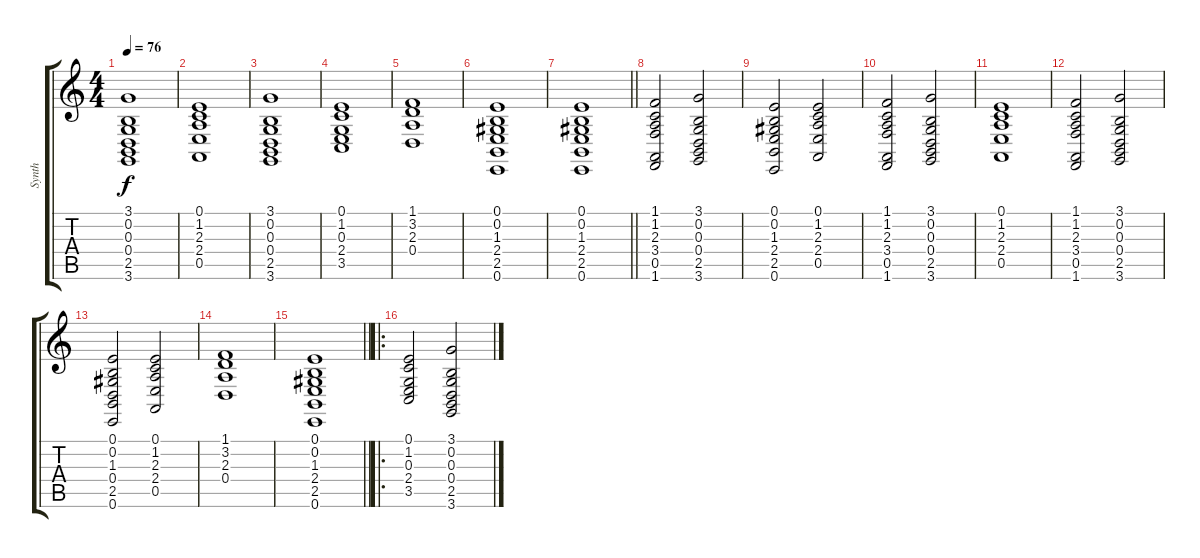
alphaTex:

\track ("Synth" "Synth") {instrument fx7echoes}
\staff {score tabs}
\tuning (E4 B3 G3 D3 A2 E2) {hide}
\ts (4 4)
\tempo 76
\clef g2
\ks c
(3.1 0.2 0.3 0.4 2.5 3.6).1{dy f} |
(0.1 1.2 2.3 2.4 0.5).1 |
(3.1 0.2 0.3 0.4 2.5 3.6).1 |
(0.1 1.2 0.3 2.4 3.5).1 |
(1.1 3.2 2.3 0.4).1 |
(0.1 0.2 1.3 2.4 2.5 0.6).1 |
\barLineRight lightlight
(0.1 0.2 1.3 2.4 2.5 0.6).1 |
(1.1 1.2 2.3 3.4 0.5 1.6).2 (3.1 0.2 0.3 0.4 2.5 3.6).2 |
(0.1 0.2 1.3 2.4 2.5 0.6).2 (0.1 1.2 2.3 2.4 0.5).2 |
(1.1 1.2 2.3 3.4 0.5 1.6).2 (3.1 0.2 0.3 0.4 2.5 3.6).2 |
(0.1 1.2 2.3 2.4 0.5).1 |
(1.1 1.2 2.3 3.4 0.5 1.6).2 (3.1 0.2 0.3 0.4 2.5 3.6).2 |
(0.1 0.2 1.3 0.4 2.5 0.6).2 (0.1 1.2 2.3 2.4 0.5).2 |
(1.1 3.2 2.3 0.4).1 |
\barLineRight lightlight
(0.1 0.2 1.3 2.4 2.5 0.6).1 |
\ro
(0.1 1.2 0.3 2.4 3.5).2 (3.1 0.2 0.3 0.4 2.5 3.6).2
